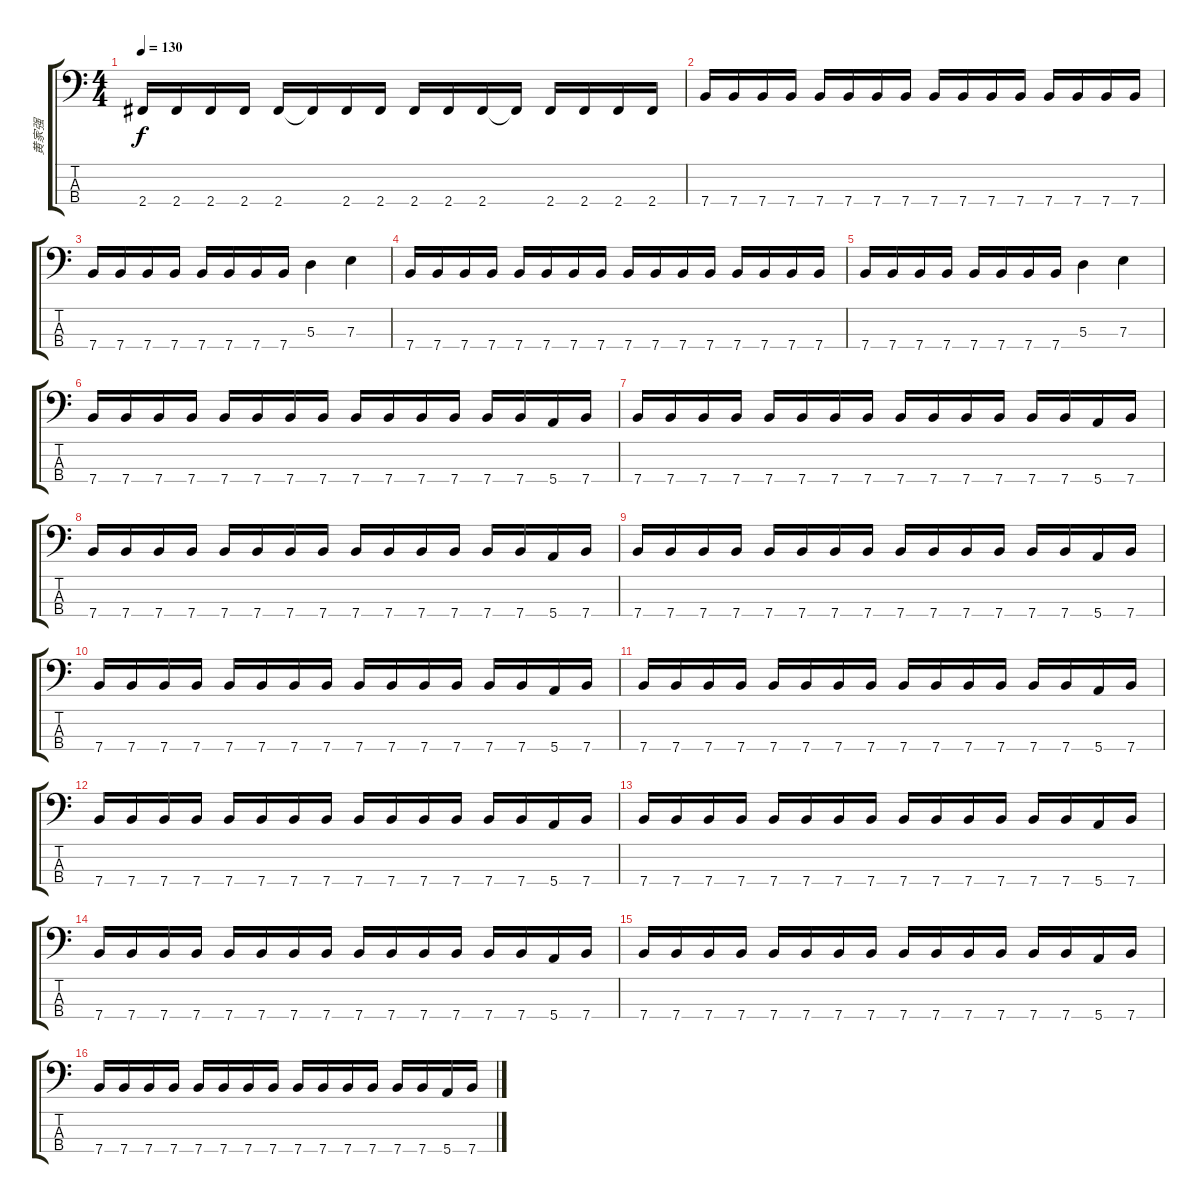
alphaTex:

\track ("黄家强" "黄家强") {instrument electricbassfinger}
\staff {score tabs}
\tuning (G2 D2 A1 E1) {hide}
\ts (4 4)
\tempo 130
\clef f4
\ks c
2.4.16{dy f} 2.4.16 2.4.16 2.4.16 2.4.16 2.4{t}.16 2.4.16 2.4.16 2.4.16 2.4.16 2.4.16 2.4{t}.16 2.4.16 2.4.16 2.4.16 2.4.16 |
7.4.16 7.4.16 7.4.16 7.4.16 7.4.16 7.4.16 7.4.16 7.4.16 7.4.16 7.4.16 7.4.16 7.4.16 7.4.16 7.4.16 7.4.16 7.4.16 |
7.4.16 7.4.16 7.4.16 7.4.16 7.4.16 7.4.16 7.4.16 7.4.16 5.3.4 7.3.4 |
7.4.16 7.4.16 7.4.16 7.4.16 7.4.16 7.4.16 7.4.16 7.4.16 7.4.16 7.4.16 7.4.16 7.4.16 7.4.16 7.4.16 7.4.16 7.4.16 |
7.4.16 7.4.16 7.4.16 7.4.16 7.4.16 7.4.16 7.4.16 7.4.16 5.3.4 7.3.4 |
7.4.16 7.4.16 7.4.16 7.4.16 7.4.16 7.4.16 7.4.16 7.4.16 7.4.16 7.4.16 7.4.16 7.4.16 7.4.16 7.4.16 5.4.16 7.4.16 |
7.4.16 7.4.16 7.4.16 7.4.16 7.4.16 7.4.16 7.4.16 7.4.16 7.4.16 7.4.16 7.4.16 7.4.16 7.4.16 7.4.16 5.4.16 7.4.16 |
7.4.16 7.4.16 7.4.16 7.4.16 7.4.16 7.4.16 7.4.16 7.4.16 7.4.16 7.4.16 7.4.16 7.4.16 7.4.16 7.4.16 5.4.16 7.4.16 |
7.4.16 7.4.16 7.4.16 7.4.16 7.4.16 7.4.16 7.4.16 7.4.16 7.4.16 7.4.16 7.4.16 7.4.16 7.4.16 7.4.16 5.4.16 7.4.16 |
7.4.16 7.4.16 7.4.16 7.4.16 7.4.16 7.4.16 7.4.16 7.4.16 7.4.16 7.4.16 7.4.16 7.4.16 7.4.16 7.4.16 5.4.16 7.4.16 |
7.4.16 7.4.16 7.4.16 7.4.16 7.4.16 7.4.16 7.4.16 7.4.16 7.4.16 7.4.16 7.4.16 7.4.16 7.4.16 7.4.16 5.4.16 7.4.16 |
7.4.16 7.4.16 7.4.16 7.4.16 7.4.16 7.4.16 7.4.16 7.4.16 7.4.16 7.4.16 7.4.16 7.4.16 7.4.16 7.4.16 5.4.16 7.4.16 |
7.4.16 7.4.16 7.4.16 7.4.16 7.4.16 7.4.16 7.4.16 7.4.16 7.4.16 7.4.16 7.4.16 7.4.16 7.4.16 7.4.16 5.4.16 7.4.16 |
7.4.16 7.4.16 7.4.16 7.4.16 7.4.16 7.4.16 7.4.16 7.4.16 7.4.16 7.4.16 7.4.16 7.4.16 7.4.16 7.4.16 5.4.16 7.4.16 |
7.4.16 7.4.16 7.4.16 7.4.16 7.4.16 7.4.16 7.4.16 7.4.16 7.4.16 7.4.16 7.4.16 7.4.16 7.4.16 7.4.16 5.4.16 7.4.16 |
7.4.16 7.4.16 7.4.16 7.4.16 7.4.16 7.4.16 7.4.16 7.4.16 7.4.16 7.4.16 7.4.16 7.4.16 7.4.16 7.4.16 5.4.16 7.4.16
